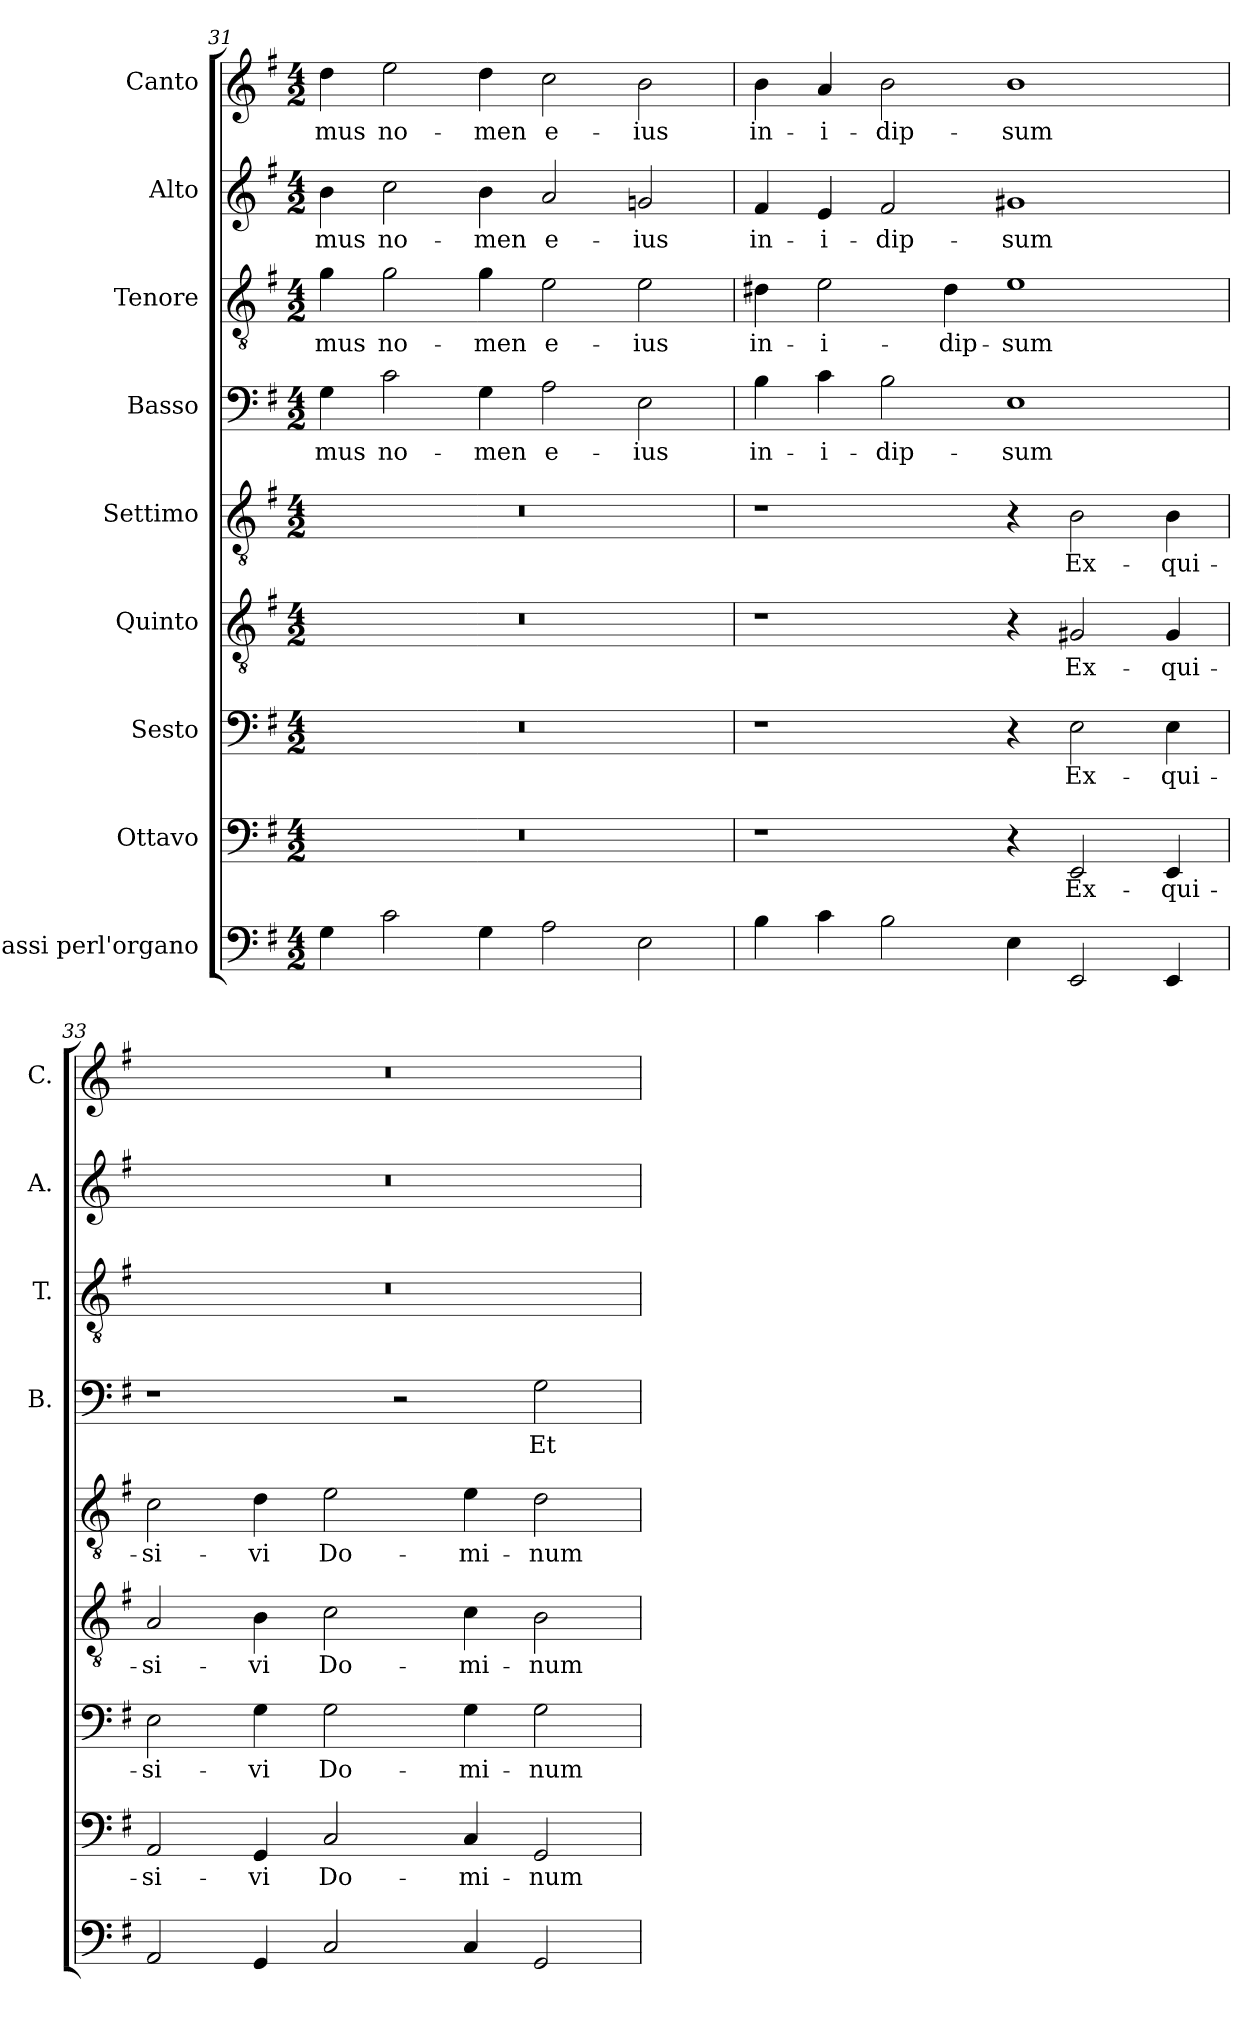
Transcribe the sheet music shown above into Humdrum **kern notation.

**kern	**kern	**text	**kern	**text	**kern	**text	**kern	**text	**kern	**text	**kern	**text	**kern	**text	**kern	**text
*part9	*part8	*part8	*part7	*part7	*part6	*part6	*part5	*part5	*part4	*part4	*part3	*part3	*part2	*part2	*part1	*part1
*staff9	*staff8	*staff8	*staff7	*staff7	*staff6	*staff6	*staff5	*staff5	*staff4	*staff4	*staff3	*staff3	*staff2	*staff2	*staff1	*staff1
*I"Bassi perl'organo	*I"Ottavo	*	*I"Sesto	*	*I"Quinto	*	*I"Settimo	*	*I"Basso	*	*I"Tenore	*	*I"Alto	*	*I"Canto	*
*	*	*	*	*	*	*	*	*	*I'B.	*	*I'T.	*	*I'A.	*	*I'C.	*
*clefF4	*clefF4	*	*clefF4	*	*clefGv2	*	*clefGv2	*	*clefF4	*	*clefGv2	*	*clefG2	*	*clefG2	*
*	*	*	*	*	*ITrd7c12	*	*ITrd7c12	*	*	*	*ITrd7c12	*	*	*	*	*
*k[f#]	*k[f#]	*	*k[f#]	*	*k[f#]	*	*k[f#]	*	*k[f#]	*	*k[f#]	*	*k[f#]	*	*k[f#]	*
*G:	*G:	*	*G:	*	*G:	*	*G:	*	*G:	*	*G:	*	*G:	*	*G:	*
*M4/2	*M4/2	*	*M4/2	*	*M4/2	*	*M4/2	*	*M4/2	*	*M4/2	*	*M4/2	*	*M4/2	*
=31	=31	=31	=31	=31	=31	=31	=31	=31	=31	=31	=31	=31	=31	=31	=31	=31
!	!LO:N:vis=1	!	!LO:N:vis=1	!	!LO:N:vis=1	!	!LO:N:vis=1	!	!	!LO:LY:b	!	!LO:LY:b	!	!LO:LY:b	!	!LO:LY:b
4G\	0r	.	0r	.	0r	.	0r	.	4G\	-mus	4G\	-mus	4b\	-mus	4dd\	-mus
!	!	!	!	!	!	!	!	!	!	!LO:LY:b	!	!LO:LY:b	!	!LO:LY:b	!	!LO:LY:b
2c\	.	.	.	.	.	.	.	.	2c\	no-	2G\	no-	2cc\	no-	2ee\	no-
!	!	!	!	!	!	!	!	!	!	!LO:LY:b	!	!LO:LY:b	!	!LO:LY:b	!	!LO:LY:b
4G\	.	.	.	.	.	.	.	.	4G\	-men	4G\	-men	4b\	-men	4dd\	-men
!	!	!	!	!	!	!	!	!	!	!LO:LY:b	!	!LO:LY:b	!	!LO:LY:b	!	!LO:LY:b
2A\	.	.	.	.	.	.	.	.	2A\	e-	2E\	e-	2a/	e-	2cc\	e-
!	!	!	!	!	!	!	!	!	!	!LO:LY:b	!	!LO:LY:b	!	!LO:LY:b	!	!LO:LY:b
2E\	.	.	.	.	.	.	.	.	2E\	-ius	2E\	-ius	2gn/	-ius	2b\	-ius
=32	=32	=32	=32	=32	=32	=32	=32	=32	=32	=32	=32	=32	=32	=32	=32	=32
!	!	!	!	!	!	!	!	!	!	!LO:LY:b	!	!LO:LY:b	!	!LO:LY:b	!	!LO:LY:b
4B\	1r	.	1r	.	1r	.	1r	.	4B\	in-	4D#X\	in-	4f#/	in-	4b\	in-
!	!	!	!	!	!	!	!	!	!	!LO:LY:b	!	!LO:LY:b	!	!LO:LY:b	!	!LO:LY:b
4c\	.	.	.	.	.	.	.	.	4c\	-i-	2E\	-i-	4e/	-i-	4a/	-i-
!	!	!	!	!	!	!	!	!	!	!LO:LY:b	!	!	!	!LO:LY:b	!	!LO:LY:b
2B\	.	.	.	.	.	.	.	.	2B\	-dip-	.	.	2f#/	-dip-	2b\	-dip-
!	!	!	!	!	!	!	!	!	!	!	!	!LO:LY:b	!	!	!	!
.	.	.	.	.	.	.	.	.	.	.	4D#\	-dip-	.	.	.	.
!	!	!	!	!	!	!	!	!	!	!LO:LY:b	!	!LO:LY:b	!	!LO:LY:b	!	!LO:LY:b
4E\	4r	.	4r	.	4r	.	4r	.	1E	-sum	1E	-sum	1g#X	-sum	1b	-sum
!	!	!LO:LY:b	!	!LO:LY:b	!	!LO:LY:b	!	!LO:LY:b	!	!	!	!	!	!	!	!
2EE/	2EE/	Ex-	2E\	Ex-	2GG#X/	Ex-	2BB\	Ex-	.	.	.	.	.	.	.	.
!	!	!LO:LY:b	!	!LO:LY:b	!	!LO:LY:b	!	!LO:LY:b	!	!	!	!	!	!	!	!
4EE/	4EE/	-qui-	4E\	-qui-	4GG#/	-qui-	4BB\	-qui-	.	.	.	.	.	.	.	.
=33	=33	=33	=33	=33	=33	=33	=33	=33	=33	=33	=33	=33	=33	=33	=33	=33
!	!	!LO:LY:b	!	!LO:LY:b	!	!LO:LY:b	!	!LO:LY:b	!	!	!LO:N:vis=1	!	!LO:N:vis=1	!	!LO:N:vis=1	!
2AA/	2AA/	-si-	2E\	-si-	2AA/	-si-	2C\	-si-	1r	.	0r	.	0r	.	0r	.
!	!	!LO:LY:b	!	!LO:LY:b	!	!LO:LY:b	!	!LO:LY:b	!	!	!	!	!	!	!	!
4GG/	4GG/	-vi	4G\	-vi	4BB\	-vi	4D\	-vi	.	.	.	.	.	.	.	.
!	!	!LO:LY:b	!	!LO:LY:b	!	!LO:LY:b	!	!LO:LY:b	!	!	!	!	!	!	!	!
2C/	2C/	Do-	2G\	Do-	2C\	Do-	2E\	Do-	.	.	.	.	.	.	.	.
.	.	.	.	.	.	.	.	.	2r	.	.	.	.	.	.	.
!	!	!LO:LY:b	!	!LO:LY:b	!	!LO:LY:b	!	!LO:LY:b	!	!	!	!	!	!	!	!
4C/	4C/	-mi-	4G\	-mi-	4C\	-mi-	4E\	-mi-	.	.	.	.	.	.	.	.
!	!	!LO:LY:b	!	!LO:LY:b	!	!LO:LY:b	!	!LO:LY:b	!	!LO:LY:b	!	!	!	!	!	!
2GG/	2GG/	-num	2G\	-num	2BB\	-num	2D\	-num	2G\	Et	.	.	.	.	.	.
=	=	=	=	=	=	=	=	=	=	=	=	=	=	=	=	=
*-	*-	*-	*-	*-	*-	*-	*-	*-	*-	*-	*-	*-	*-	*-	*-	*-
